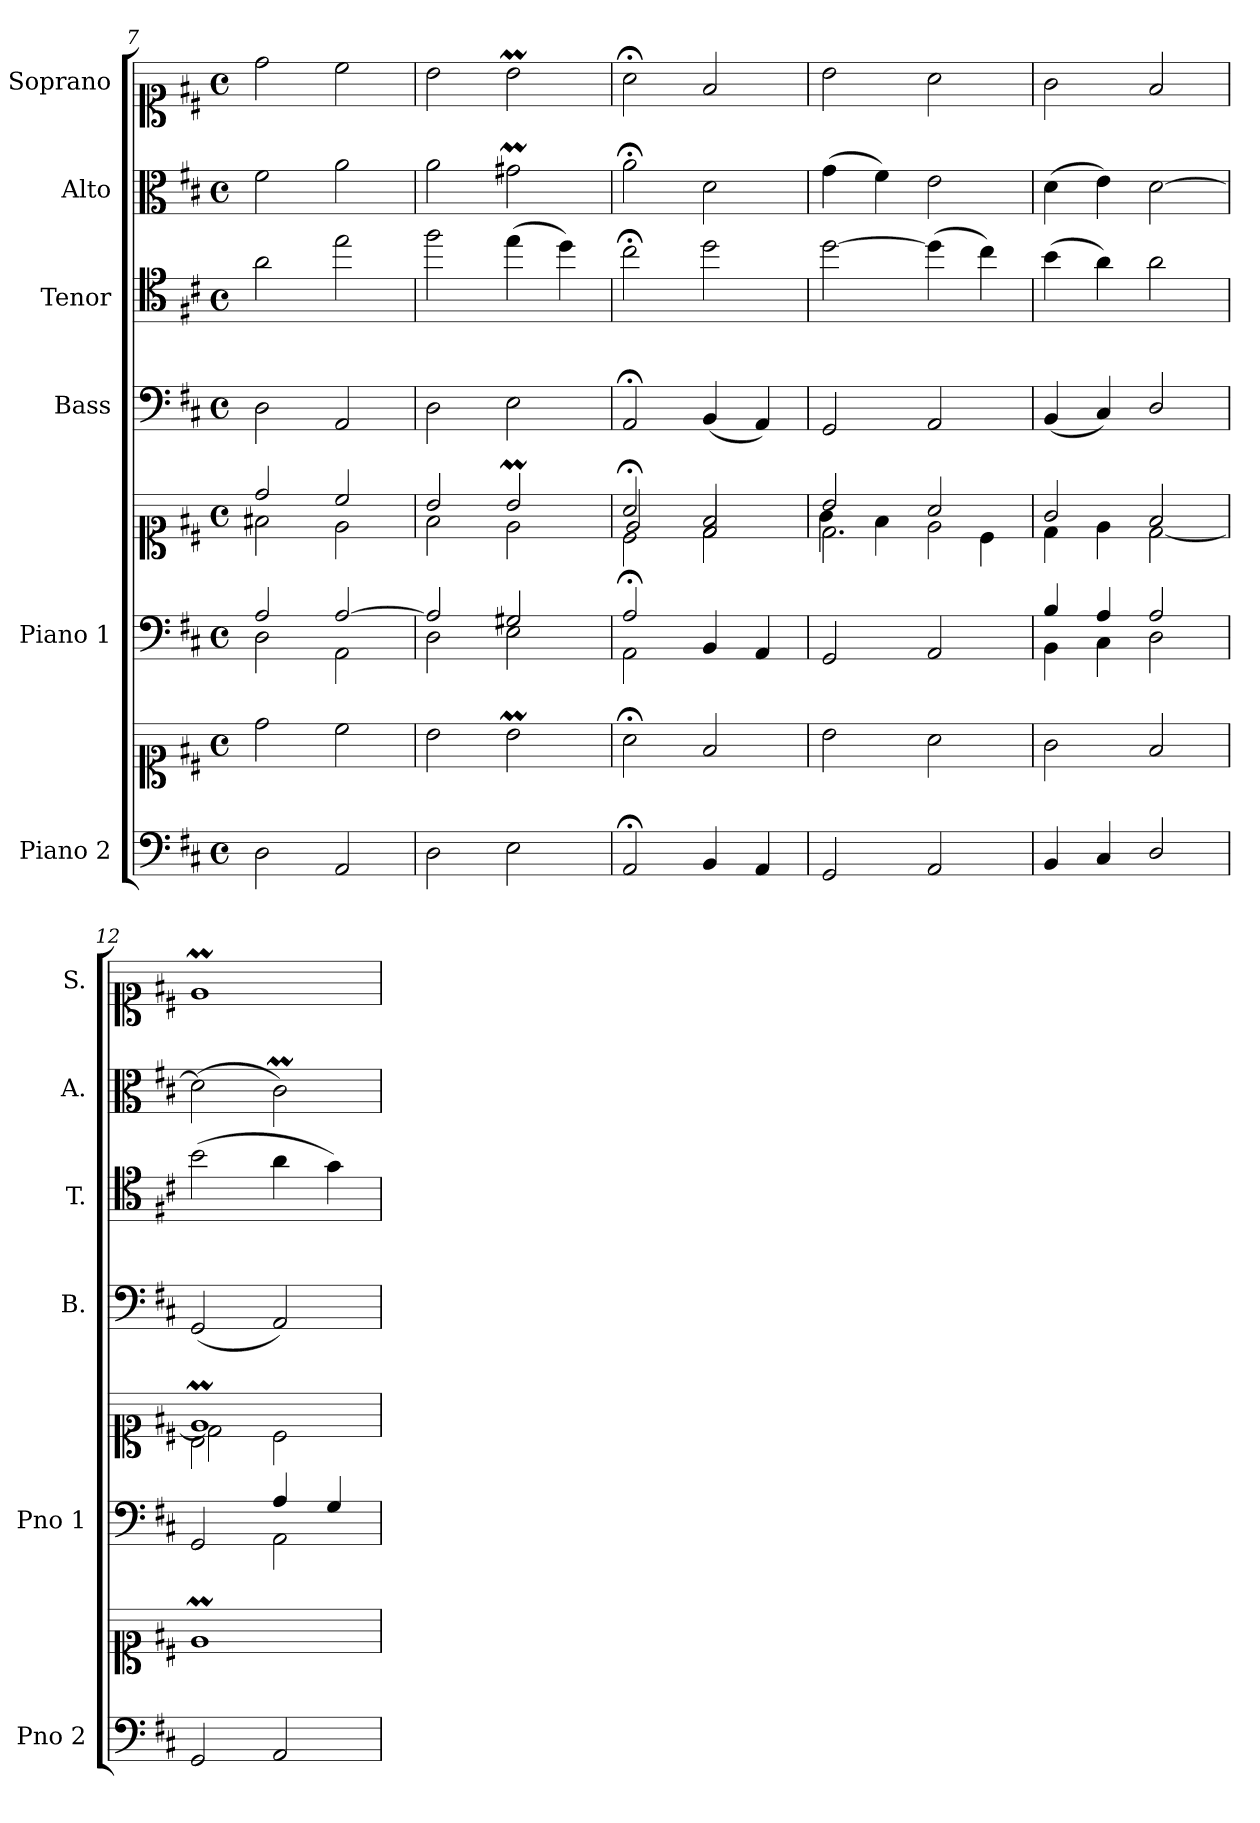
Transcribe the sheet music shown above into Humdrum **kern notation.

**kern	**kern	**kern	**kern	**kern	**kern	**kern	**kern
*part6	*part6	*part5	*part5	*part4	*part3	*part2	*part1
*staff8	*staff7	*staff6	*staff5	*staff4	*staff3	*staff2	*staff1
*I"Piano 2	*	*I"Piano 1	*	*I"Bass	*I"Tenor	*I"Alto	*I"Soprano
*I'Pno 2	*	*I'Pno 1	*	*I'B.	*I'T.	*I'A.	*I'S.
*clefF4	*clefC1	*clefF4	*clefC1	*clefF4	*clefC4	*clefC3	*clefC1
*	*	*	*	*	*ITrd7c12	*	*
*k[f#c#]	*k[f#c#]	*k[f#c#]	*k[f#c#]	*k[f#c#]	*k[f#c#]	*k[f#c#]	*k[f#c#]
*D:	*D:	*D:	*D:	*D:	*D:	*D:	*D:
*M4/4	*M4/4	*M4/4	*M4/4	*M4/4	*M4/4	*M4/4	*M4/4
*met(c)	*met(c)	*met(c)	*met(c)	*met(c)	*met(c)	*met(c)	*met(c)
=7	=7	=7	=7	=7	=7	=7	=7
*	*	*^	*^	*	*	*	*
2D\	2dd\	2A/	2D\	2dd/	2f#X\	2D\	2A\	2f#\	2dd\
2AA/	2cc#\	[>2A/	2AA\	2cc#/	2e\	2AA/	2e\	2a\	2cc#\
=8	=8	=8	=8	=8	=8	=8	=8	=8	=8
2D\	2b\	2A/]	2D\	2b/	2f#\	2D\	2f#\	2a\	2b\
2E\	2bM\	2G#X/	2E\	2bM/	2e\	2E\	(4e\	2g#Xm\	2bM\
.	.	.	.	.	.	.	4d\)	.	.
=9	=9	=9	=9	=9	=9	=9	=9	=9	=9
*	*	*	*	*^	*^	*	*	*	*
2AA;/	2a;<\	2A;/	2AA\	2a;</	2ryy	2c#\	2e/	2AA;</	2c#;<\	2a;<\	2a;<\
4BB/	2f#/	2ryy	4BB/	2f#/	2d\	2d/	2ryy	(4BB/	2d\	2d\	2f#/
4AA/	.	.	4AA/	.	.	.	.	4AA/)	.	.	.
*	*	*v	*v	*	*	*	*	*	*	*	*
*	*	*	*	*	*v	*v	*	*	*	*
=10	=10	=10	=10	=10	=10	=10	=10	=10	=10
2GG/	2b\	2GG/	2b/	2.d\	4g\	2GG/	[>2d\	(4g\	2b\
.	.	.	.	.	4f#\	.	.	4f#\)	.
2AA/	2a\	2AA/	2a/	.	2e\	2AA/	(4d\]	2e\	2a\
.	.	.	.	4c#\	.	.	4c#\)	.	.
*	*	*	*	*v	*v	*	*	*	*
=11	=11	=11	=11	=11	=11	=11	=11	=11
*	*	*^	*	*	*	*	*	*
4BB/	2g\	4B/	4BB\	2g/	4d\	(4BB/	(4B\	(4d\	2g\
4C#/	.	4A/	4C#\	.	4e\	4C#/)	4A\)	4e\)	.
2D/	2f#/	2A/	2D\	2f#/	[<2d\	2D/	2A\	[>2d\	2f#/
=12	=12	=12	=12	=12	=12	=12	=12	=12	=12
*	*	*	*	*	*^	*	*	*	*
2GG/	1eM/	2ryy	2GG/	1eM/	2B\	2d\]	(2GG/	(2B\	(2d\]	1eM/
2AA/	.	4A/	2AA\	.	2ryy	2c#\	2AA/)	4A\	2c#m\)	.
.	.	4G/	.	.	.	.	.	4G\)	.	.
*	*	*v	*v	*	*	*	*	*	*	*
*	*	*	*v	*v	*v	*	*	*	*
=	=	=	=	=	=	=	=
*-	*-	*-	*-	*-	*-	*-	*-
